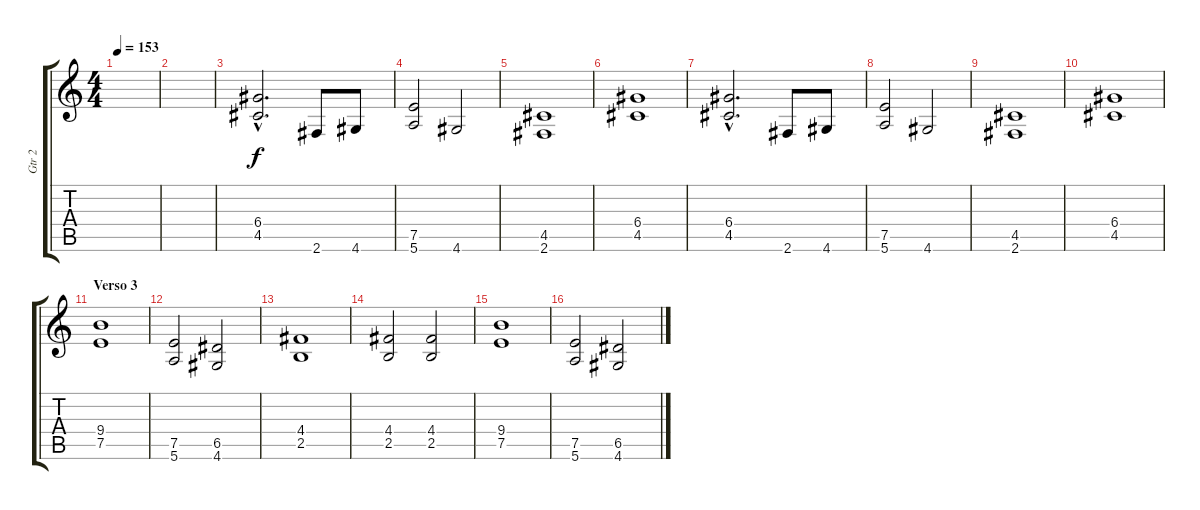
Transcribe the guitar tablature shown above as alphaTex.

\track ("Gtr 2" "Gtr 2") {instrument distortionguitar}
\staff {score tabs}
\tuning (E4 B3 G3 D3 A2 E2) {hide}
\ts (4 4)
\tempo 153
\clef g2
\ks c
|
|
(6.4{hac} 4.5{hac}).2{d} 2.6.8 4.6.8 |
(7.5 5.6).2 4.6.2 |
(4.5 2.6).1 |
(6.4 4.5).1 |
(6.4{hac} 4.5{hac}).2{d} 2.6.8 4.6.8 |
(7.5 5.6).2 4.6.2 |
(4.5 2.6).1 |
(6.4 4.5).1 |
\section ("" "Verso 3")
(9.4 7.5).1 |
(7.5 5.6).2 (6.5 4.6).2 |
(4.4 2.5).1 |
(4.4 2.5).2 (4.4 2.5).2 |
(9.4 7.5).1 |
(7.5 5.6).2 (6.5 4.6).2
